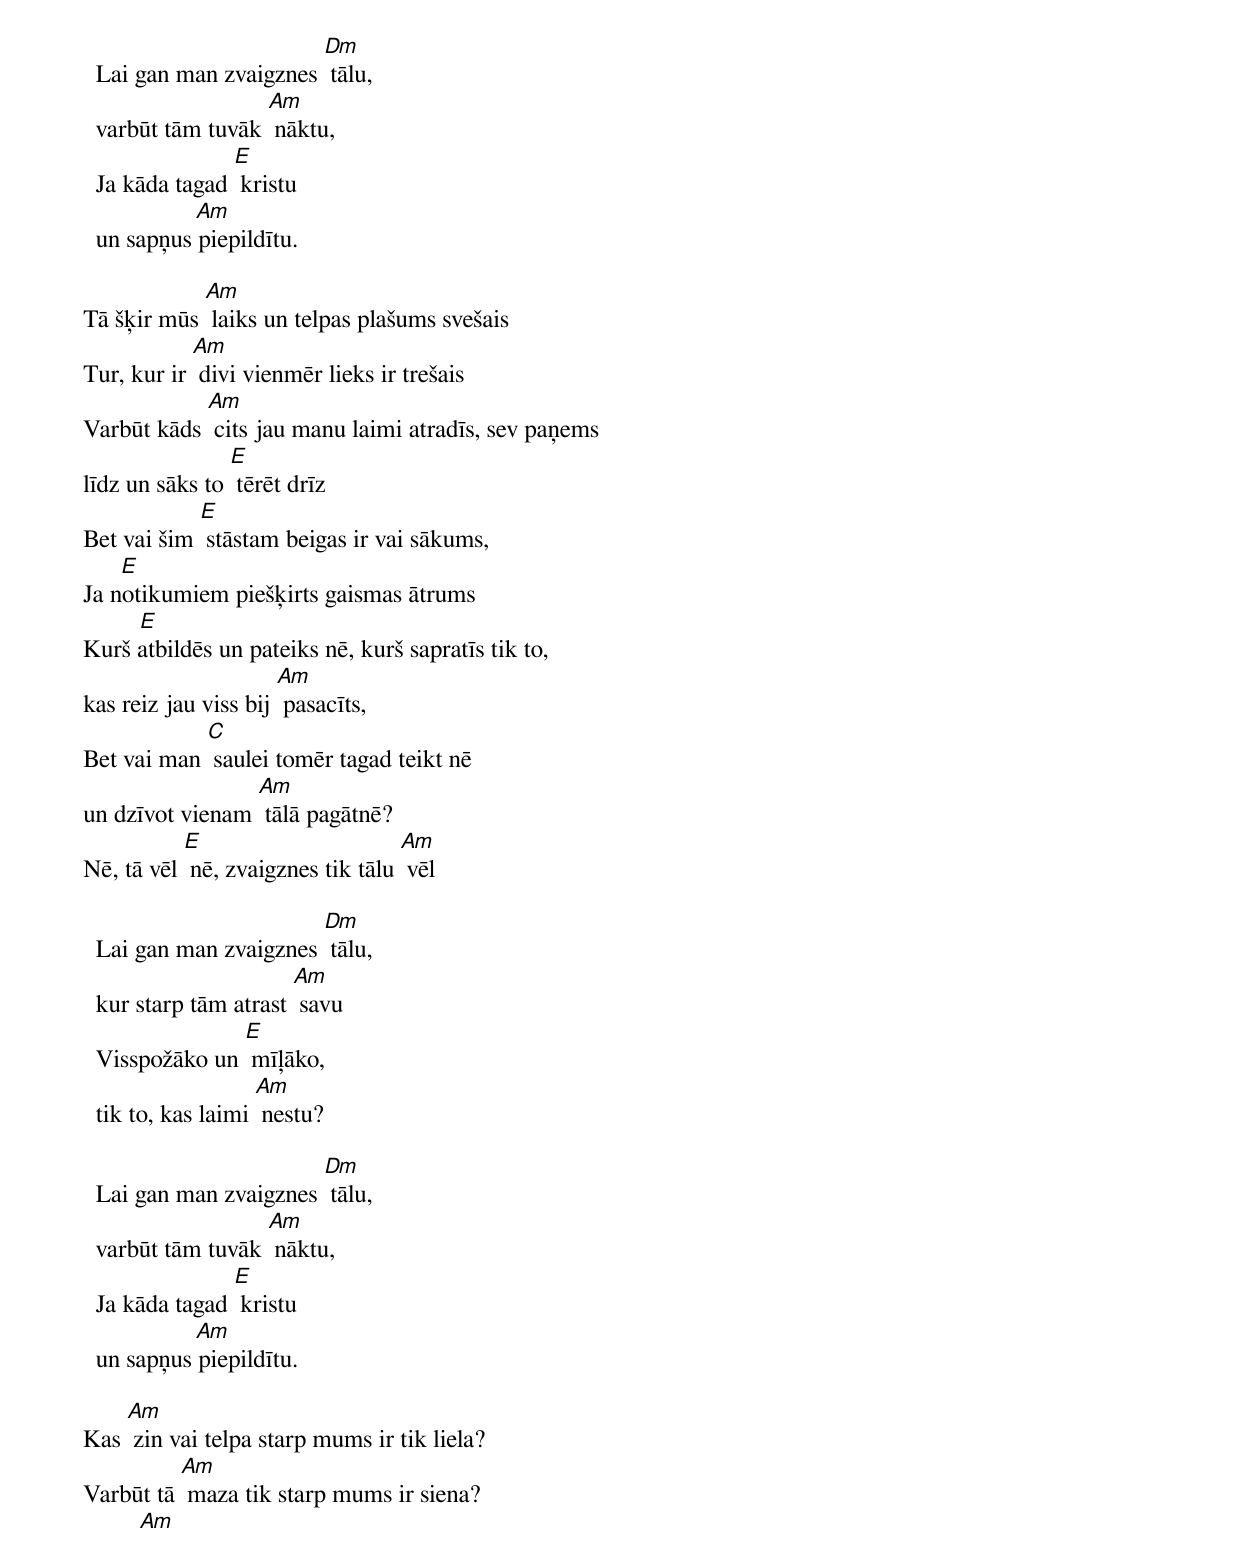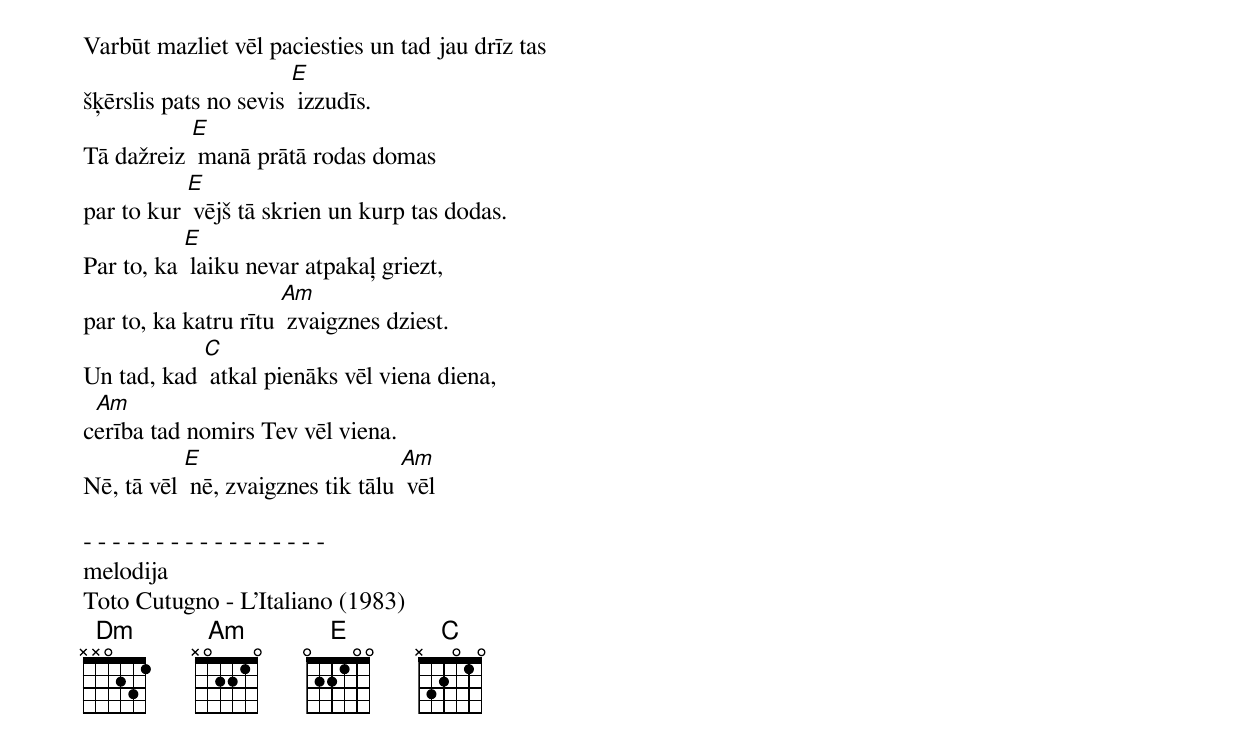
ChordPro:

  Lai gan man zvaigznes [Dm] tālu,
  varbūt tām tuvāk [Am] nāktu,
  Ja kāda tagad [E] kristu
                  [Am]
  un sapņus piepildītu.

Tā šķir mūs [Am] laiks un telpas plašums svešais
Tur, kur ir [Am] divi vienmēr lieks ir trešais
Varbūt kāds [Am] cits jau manu laimi atradīs, sev paņems
līdz un sāks to [E] tērēt drīz
Bet vai šim [E] stāstam beigas ir vai sākums,
      [E]
Ja notikumiem piešķirts gaismas ātrums
         [E]
Kurš atbildēs un pateiks nē, kurš sapratīs tik to,
kas reiz jau viss bij [Am] pasacīts,
Bet vai man [C] saulei tomēr tagad teikt nē
un dzīvot vienam [Am] tālā pagātnē?
Nē, tā vēl [E] nē, zvaigznes tik tālu [Am] vēl

  Lai gan man zvaigznes [Dm] tālu,
  kur starp tām atrast [Am] savu
  Visspožāko un [E] mīļāko,
  tik to, kas laimi [Am] nestu?

  Lai gan man zvaigznes [Dm] tālu,
  varbūt tām tuvāk [Am] nāktu,
  Ja kāda tagad [E] kristu
                  [Am]
  un sapņus piepildītu.

Kas [Am] zin vai telpa starp mums ir tik liela?
Varbūt tā [Am] maza tik starp mums ir siena?
         [Am]
Varbūt mazliet vēl paciesties un tad jau drīz tas
šķērslis pats no sevis [E] izzudīs.
Tā dažreiz [E] manā prātā rodas domas
par to kur [E] vējš tā skrien un kurp tas dodas.
Par to, ka [E] laiku nevar atpakaļ griezt,
par to, ka katru rītu [Am] zvaigznes dziest.
Un tad, kad [C] atkal pienāks vēl viena diena,
  [Am]
cerība tad nomirs Tev vēl viena.
Nē, tā vēl [E] nē, zvaigznes tik tālu [Am] vēl

- - - - - - - - - - - - - - - - -
melodija
Toto Cutugno - L'Italiano (1983)
